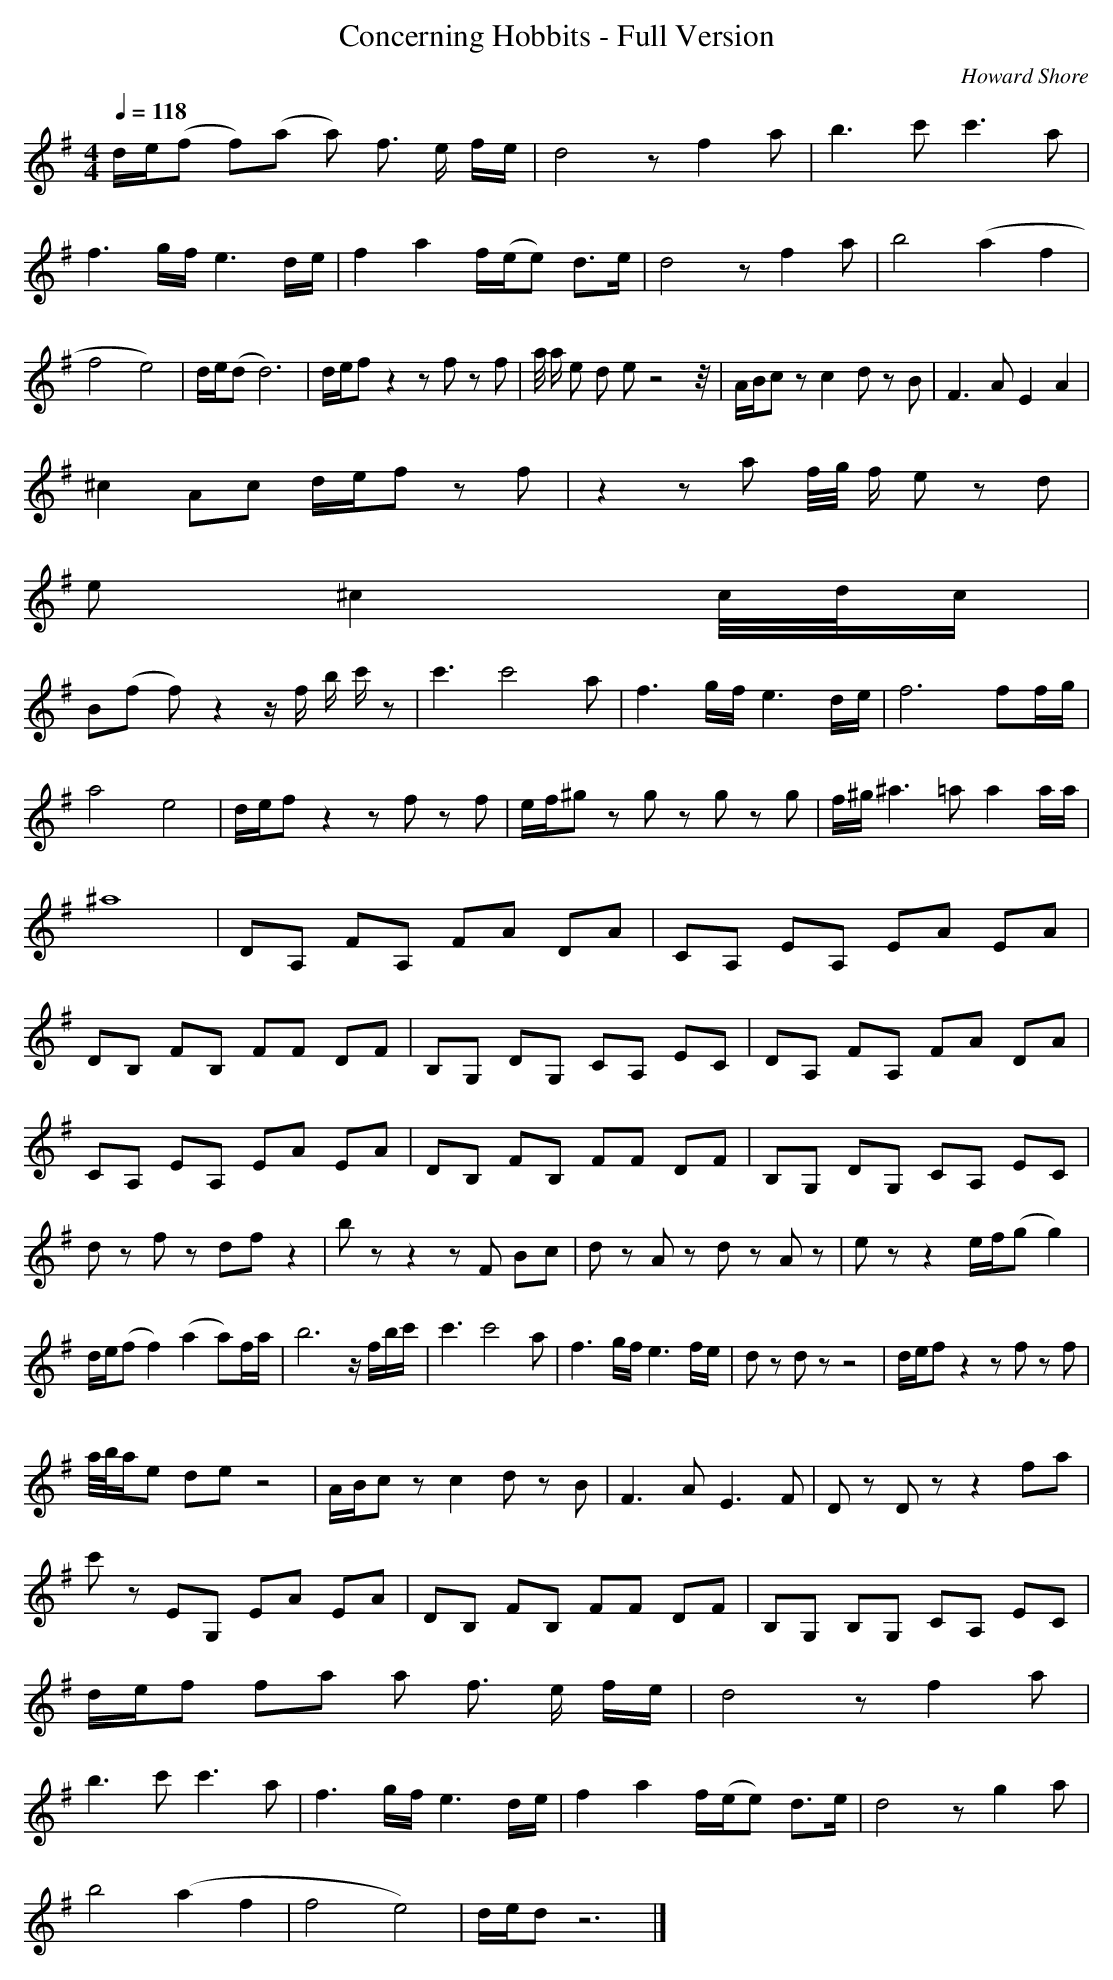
X:1
T:Concerning Hobbits - Full Version
C:Howard Shore
Q:1/4=118
M:4/4
L:1/8
K:G
d/e/(f f)(a a) f3/2 e/ f/e/ |d4 z f2 a |b3 c' c'3 a |f3 g/f/ e3 d/e/ |f2 a2 f/(e/e) d3/2e/ |d4 z f2 a |b4 (a2 f2 |f4 e4) |d/e/(d d6) |d/e/f z2 z f z f |a/4 a/ e d e z4 z/4 |A/B/c z c2 d z B |F3 A E2 A2 |
^c2 Ac d/e/f z f |z2 z a f/4g/4 f/ e z d |
e ^c2 c/4d/4c/ |
B(f f) z2 z/ f/ b/ c'/ z |c'3 c'4 a |f3 g/f/ e3 d/e/ |f6 ff/g/ |a4 e4 |d/e/f z2 z f z f |e/f/^g z g z g z g |f/^g/ ^a3 =a a2 a/a/ |^a8 |DA, FA, FA DA |CA, EA, EA EA |DB, FB, FF DF |B,G, DG, CA, EC |DA, FA, FA DA |
CA, EA, EA EA |DB, FB, FF DF |B,G, DG, CA, EC |d z f z df z2 |b z z2 z F Bc |d z A z d z A z |e z z2 e/f/(g g2) |d/e/(f f2) (a2 a)f/a/ |b6 z/ f/b/c'/ |c'3 c'4 a |f3 g/f/ e3 f/e/ |d z d z z4 |d/e/f z2 z f z f |
a/4b/4a/e de z4 |A/B/c z c2 d z B |F3 A E3 F |D z D z z2 fa |c' z EG, EA EA |DB, FB, FF DF |B,G, B,G, CA, EC |d/e/f fa a f3/2 e/ f/e/ |d4 z f2 a |b3 c' c'3 a |f3 g/f/ e3 d/e/ |f2 a2 f/(e/e) d3/2e/ |d4 z g2 a |
b4 (a2 f2 |f4 e4) |d/e/d z6 |]
